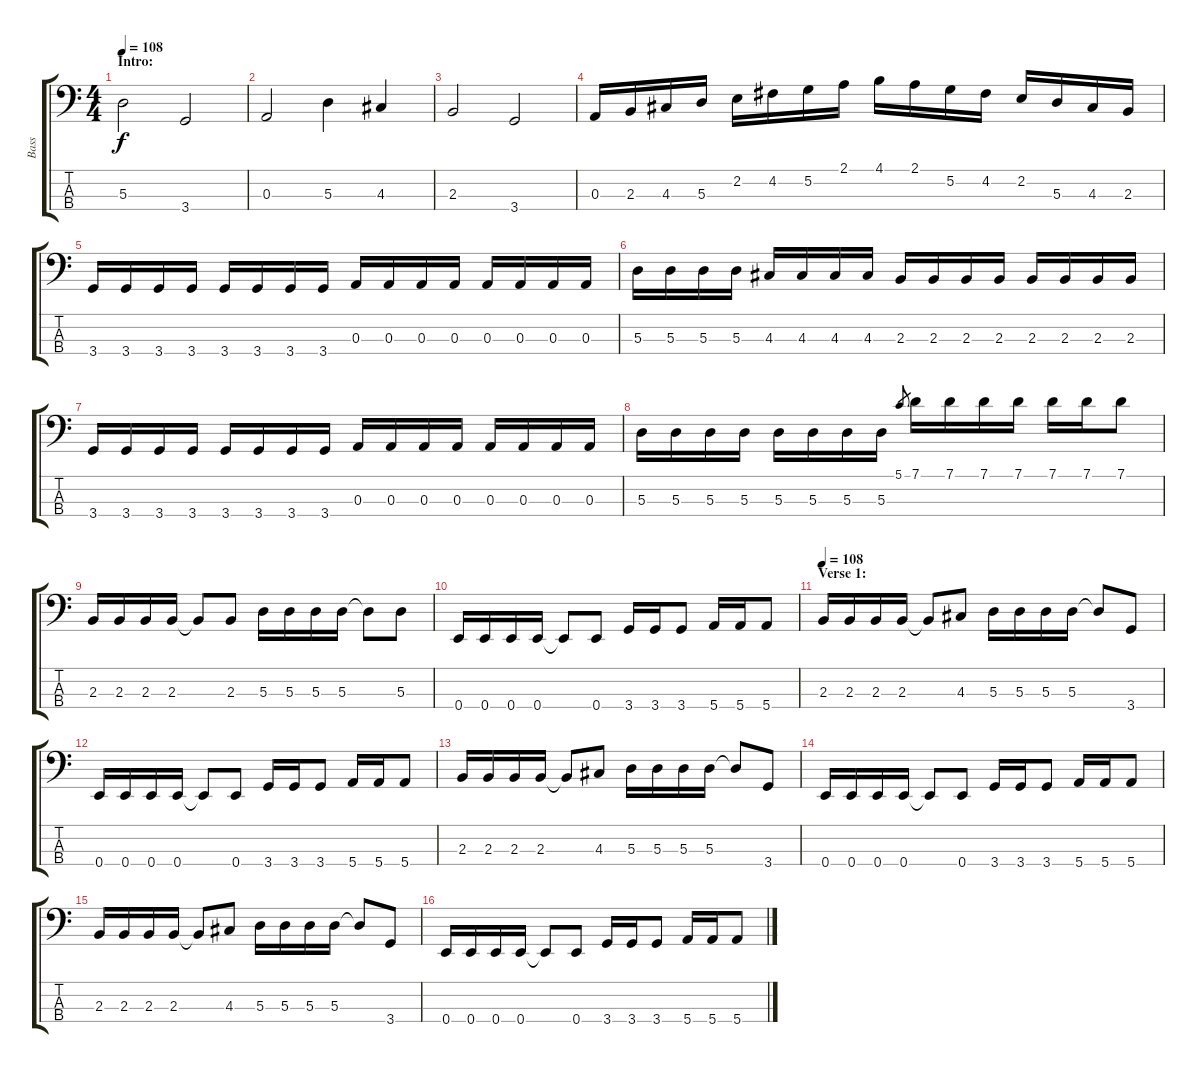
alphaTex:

\track ("Bass" "Bass") {instrument electricbassfinger}
\staff {score tabs}
\tuning (G2 D2 A1 E1) {hide}
\ts (4 4)
\section ("" "Intro:")
\tempo 108
\clef f4
\ks c
5.3.2{dy f instrument electricbassfinger} 3.4.2 |
0.3.2 5.3.4 4.3.4 |
2.3.2 3.4.2 |
0.3.16 2.3.16 4.3.16 5.3.16 2.2.16 4.2.16 5.2.16 2.1.16 4.1.16 2.1.16 5.2.16 4.2.16 2.2.16 5.3.16 4.3.16 2.3.16 |
3.4.16 3.4.16 3.4.16 3.4.16 3.4.16 3.4.16 3.4.16 3.4.16 0.3.16 0.3.16 0.3.16 0.3.16 0.3.16 0.3.16 0.3.16 0.3.16 |
5.3.16 5.3.16 5.3.16 5.3.16 4.3.16 4.3.16 4.3.16 4.3.16 2.3.16 2.3.16 2.3.16 2.3.16 2.3.16 2.3.16 2.3.16 2.3.16 |
3.4.16 3.4.16 3.4.16 3.4.16 3.4.16 3.4.16 3.4.16 3.4.16 0.3.16 0.3.16 0.3.16 0.3.16 0.3.16 0.3.16 0.3.16 0.3.16 |
5.3.16 5.3.16 5.3.16 5.3.16 5.3.16 5.3.16 5.3.16 5.3.16 5.1.8{gr} 7.1.16 7.1.16 7.1.16 7.1.16 7.1.16 7.1.16 7.1.8 |
2.3.16 2.3.16 2.3.16 2.3.16 2.3{t}.8 2.3.8 5.3.16 5.3.16 5.3.16 5.3.16 5.3{t}.8 5.3.8 |
0.4.16 0.4.16 0.4.16 0.4.16 0.4{t}.8 0.4.8 3.4.16 3.4.16 3.4.8 5.4.16 5.4.16 5.4.8 |
\section ("" "Verse 1:")
\tempo 108
2.3.16 2.3.16 2.3.16 2.3.16 2.3{t}.8 4.3.8 5.3.16 5.3.16 5.3.16 5.3.16 5.3{t}.8 3.4.8 |
0.4.16 0.4.16 0.4.16 0.4.16 0.4{t}.8 0.4.8 3.4.16 3.4.16 3.4.8 5.4.16 5.4.16 5.4.8 |
2.3.16 2.3.16 2.3.16 2.3.16 2.3{t}.8 4.3.8 5.3.16 5.3.16 5.3.16 5.3.16 5.3{t}.8 3.4.8 |
0.4.16 0.4.16 0.4.16 0.4.16 0.4{t}.8 0.4.8 3.4.16 3.4.16 3.4.8 5.4.16 5.4.16 5.4.8 |
2.3.16 2.3.16 2.3.16 2.3.16 2.3{t}.8 4.3.8 5.3.16 5.3.16 5.3.16 5.3.16 5.3{t}.8 3.4.8 |
0.4.16 0.4.16 0.4.16 0.4.16 0.4{t}.8 0.4.8 3.4.16 3.4.16 3.4.8 5.4.16 5.4.16 5.4.8
